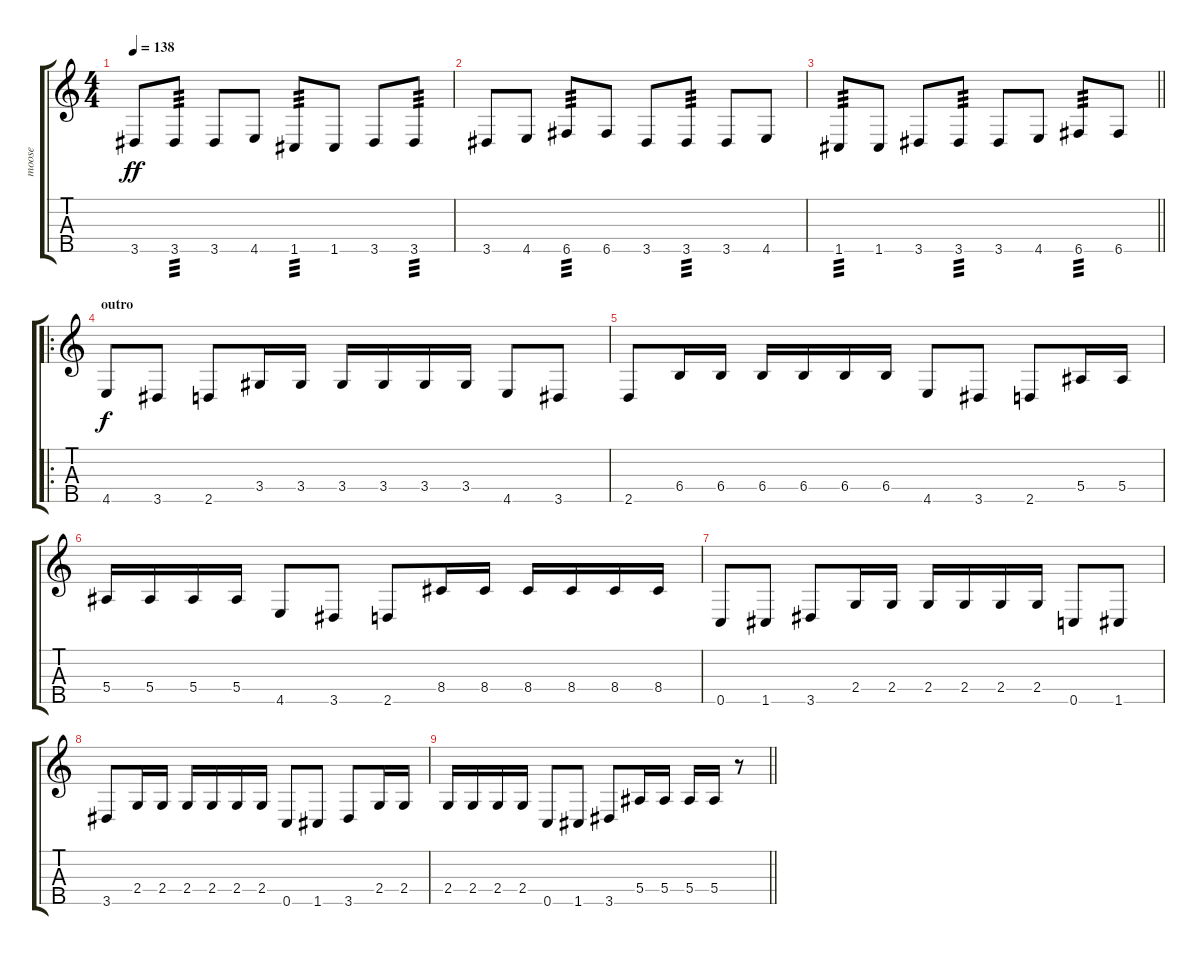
\track ("moose" "moose") {instrument slapbass1}
\staff {score tabs}
\tuning (G3 Eb3 Bb2 F2 C2) {hide}
\ts (4 4)
\tempo 138
\clef g2
\ks c
3.5.8{dy ff} 3.5.8{tp 3} 3.5.8 4.5.8 1.5.8{tp 3} 1.5.8 3.5.8 3.5.8{tp 3} |
3.5.8 4.5.8 6.5.8{tp 3} 6.5.8 3.5.8 3.5.8{tp 3} 3.5.8 4.5.8 |
\barLineRight lightlight
1.5.8{tp 3} 1.5.8 3.5.8 3.5.8{tp 3} 3.5.8 4.5.8 6.5.8{tp 3} 6.5.8 |
\ro
\section ("" "outro")
4.5.8{dy f} 3.5.8 2.5.8 3.4.16 3.4.16 3.4.16 3.4.16 3.4.16 3.4.16 4.5.8 3.5.8 |
2.5.8 6.4.16 6.4.16 6.4.16 6.4.16 6.4.16 6.4.16 4.5.8 3.5.8 2.5.8 5.4.16 5.4.16 |
5.4.16 5.4.16 5.4.16 5.4.16 4.5.8 3.5.8 2.5.8 8.4.16 8.4.16 8.4.16 8.4.16 8.4.16 8.4.16 |
0.5.8 1.5.8 3.5.8 2.4.16 2.4.16 2.4.16 2.4.16 2.4.16 2.4.16 0.5.8 1.5.8 |
3.5.8 2.4.16 2.4.16 2.4.16 2.4.16 2.4.16 2.4.16 0.5.8 1.5.8 3.5.8 2.4.16 2.4.16 |
\barLineRight lightlight
2.4.16 2.4.16 2.4.16 2.4.16 0.5.8 1.5.8 3.5.8 5.4.16 5.4.16 5.4.16 5.4.16 r.8
